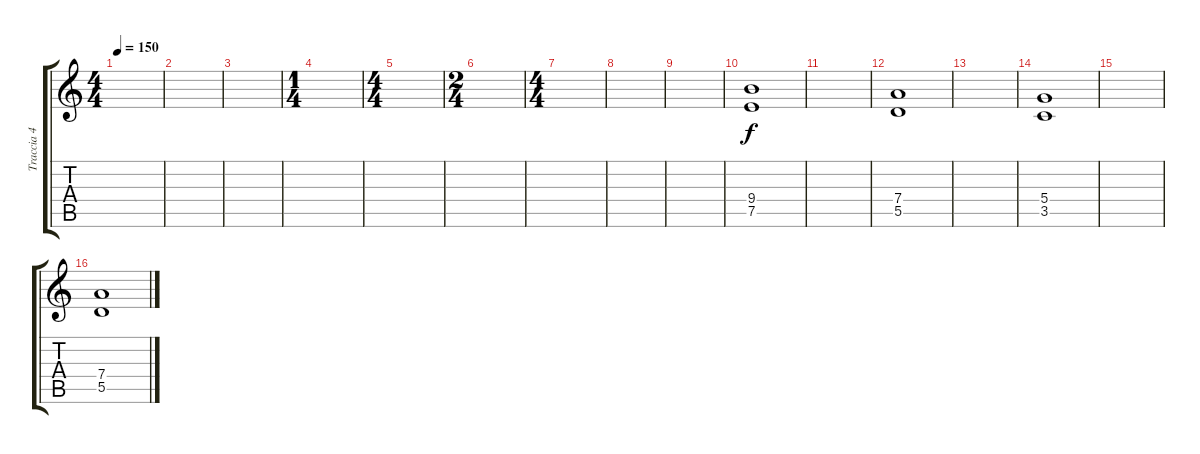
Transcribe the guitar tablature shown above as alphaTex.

\track ("Traccia 4" "Traccia 4") {instrument distortionguitar}
\staff {score tabs}
\tuning (E4 B3 G3 D3 A2 D2) {hide}
\ts (4 4)
\tempo 150
\clef g2
\ks c
|
|
|
\ts (1 4)
|
\ts (4 4)
|
\ts (2 4)
|
\ts (4 4)
|
|
|
(9.4 7.5).1 |
|
(7.4 5.5).1 |
|
(5.4 3.5).1 |
|
(7.4 5.5).1
